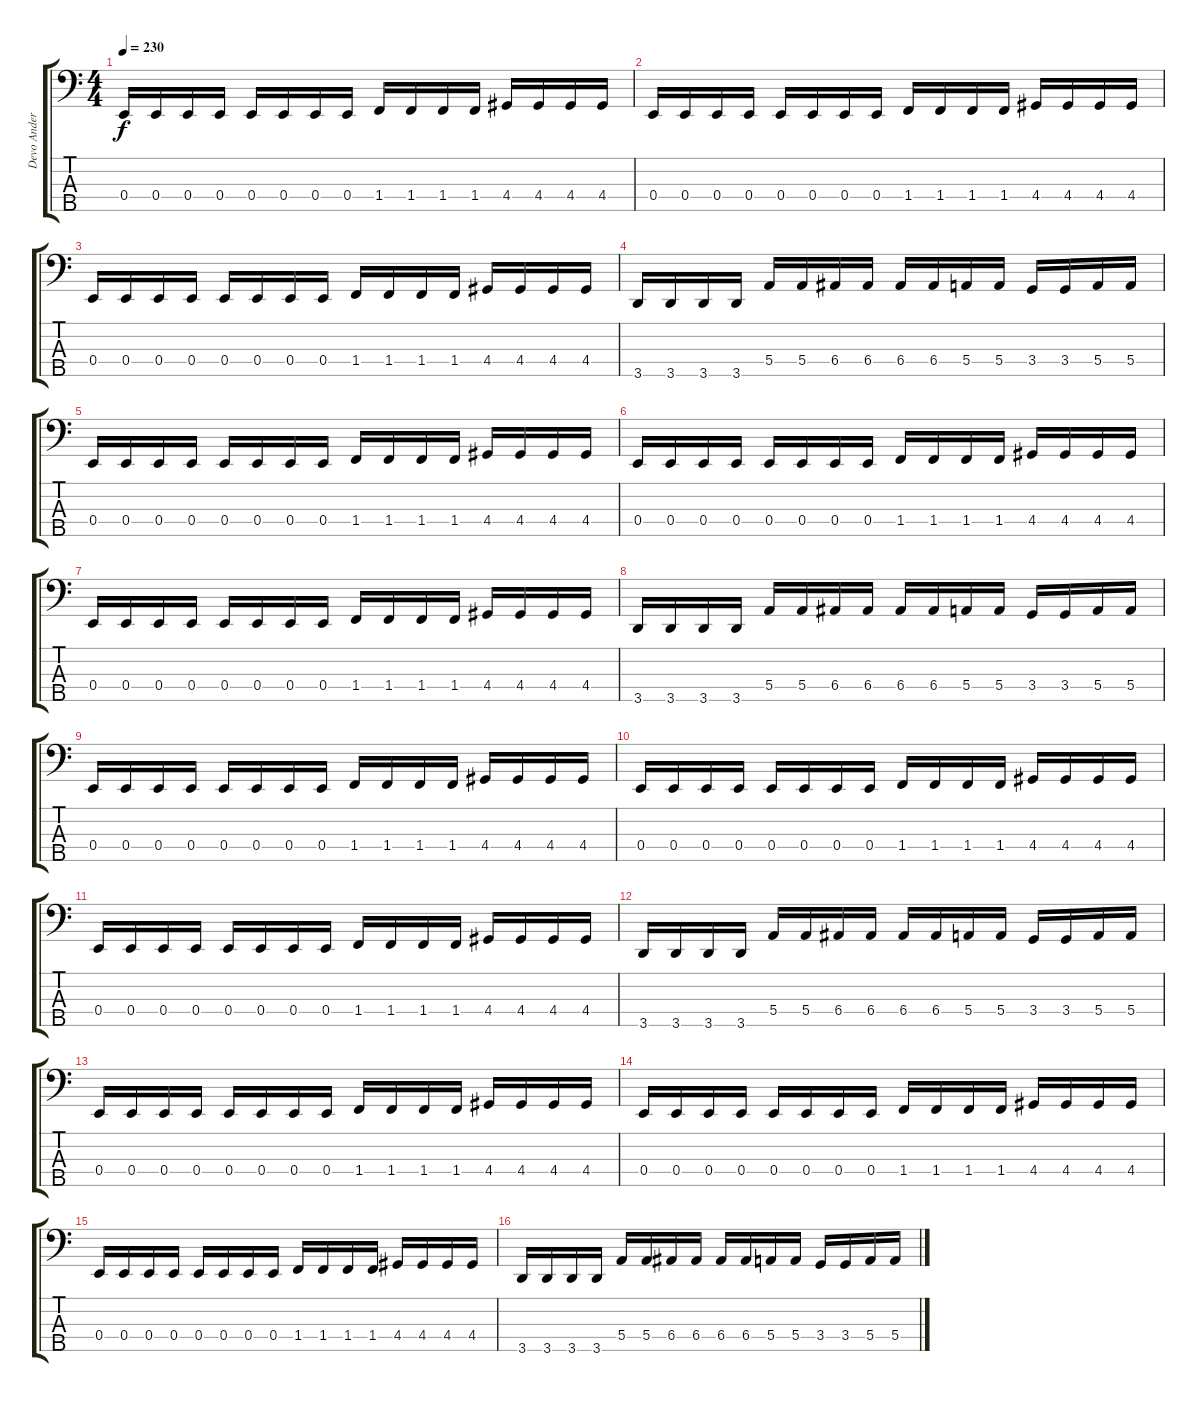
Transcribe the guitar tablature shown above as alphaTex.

\track ("Devo Andersson" "Devo Ander") {instrument acousticguitarnylon}
\staff {score tabs}
\tuning (G2 D2 A1 E1 B0) {hide}
\ts (4 4)
\tempo 230
\clef f4
\ks c
0.4.16{dy f} 0.4.16 0.4.16 0.4.16 0.4.16 0.4.16 0.4.16 0.4.16 1.4.16 1.4.16 1.4.16 1.4.16 4.4.16 4.4.16 4.4.16 4.4.16 |
0.4.16 0.4.16 0.4.16 0.4.16 0.4.16 0.4.16 0.4.16 0.4.16 1.4.16 1.4.16 1.4.16 1.4.16 4.4.16 4.4.16 4.4.16 4.4.16 |
0.4.16 0.4.16 0.4.16 0.4.16 0.4.16 0.4.16 0.4.16 0.4.16 1.4.16 1.4.16 1.4.16 1.4.16 4.4.16 4.4.16 4.4.16 4.4.16 |
3.5.16 3.5.16 3.5.16 3.5.16 5.4.16 5.4.16 6.4.16 6.4.16 6.4.16 6.4.16 5.4.16 5.4.16 3.4.16 3.4.16 5.4.16 5.4.16 |
0.4.16 0.4.16 0.4.16 0.4.16 0.4.16 0.4.16 0.4.16 0.4.16 1.4.16 1.4.16 1.4.16 1.4.16 4.4.16 4.4.16 4.4.16 4.4.16 |
0.4.16 0.4.16 0.4.16 0.4.16 0.4.16 0.4.16 0.4.16 0.4.16 1.4.16 1.4.16 1.4.16 1.4.16 4.4.16 4.4.16 4.4.16 4.4.16 |
0.4.16 0.4.16 0.4.16 0.4.16 0.4.16 0.4.16 0.4.16 0.4.16 1.4.16 1.4.16 1.4.16 1.4.16 4.4.16 4.4.16 4.4.16 4.4.16 |
3.5.16 3.5.16 3.5.16 3.5.16 5.4.16 5.4.16 6.4.16 6.4.16 6.4.16 6.4.16 5.4.16 5.4.16 3.4.16 3.4.16 5.4.16 5.4.16 |
0.4.16 0.4.16 0.4.16 0.4.16 0.4.16 0.4.16 0.4.16 0.4.16 1.4.16 1.4.16 1.4.16 1.4.16 4.4.16 4.4.16 4.4.16 4.4.16 |
0.4.16 0.4.16 0.4.16 0.4.16 0.4.16 0.4.16 0.4.16 0.4.16 1.4.16 1.4.16 1.4.16 1.4.16 4.4.16 4.4.16 4.4.16 4.4.16 |
0.4.16 0.4.16 0.4.16 0.4.16 0.4.16 0.4.16 0.4.16 0.4.16 1.4.16 1.4.16 1.4.16 1.4.16 4.4.16 4.4.16 4.4.16 4.4.16 |
3.5.16 3.5.16 3.5.16 3.5.16 5.4.16 5.4.16 6.4.16 6.4.16 6.4.16 6.4.16 5.4.16 5.4.16 3.4.16 3.4.16 5.4.16 5.4.16 |
0.4.16 0.4.16 0.4.16 0.4.16 0.4.16 0.4.16 0.4.16 0.4.16 1.4.16 1.4.16 1.4.16 1.4.16 4.4.16 4.4.16 4.4.16 4.4.16 |
0.4.16 0.4.16 0.4.16 0.4.16 0.4.16 0.4.16 0.4.16 0.4.16 1.4.16 1.4.16 1.4.16 1.4.16 4.4.16 4.4.16 4.4.16 4.4.16 |
0.4.16 0.4.16 0.4.16 0.4.16 0.4.16 0.4.16 0.4.16 0.4.16 1.4.16 1.4.16 1.4.16 1.4.16 4.4.16 4.4.16 4.4.16 4.4.16 |
3.5.16 3.5.16 3.5.16 3.5.16 5.4.16 5.4.16 6.4.16 6.4.16 6.4.16 6.4.16 5.4.16 5.4.16 3.4.16 3.4.16 5.4.16 5.4.16
